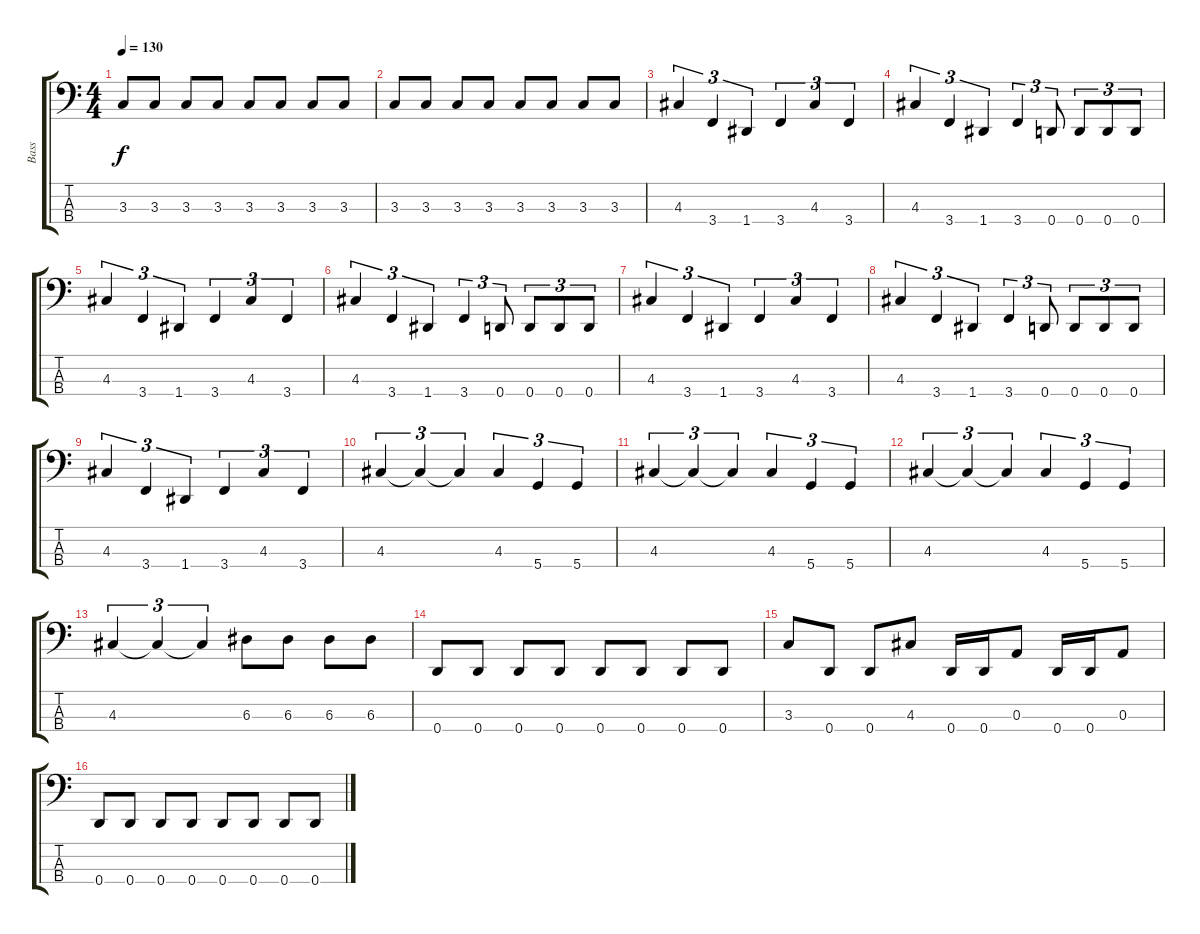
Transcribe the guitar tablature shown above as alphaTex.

\track ("Bass" "Bass") {instrument electricbasspick}
\staff {score tabs}
\tuning (G2 D2 A1 D1) {hide}
\ts (4 4)
\tempo 130
\clef f4
\ks c
3.3.8{dy f} 3.3.8 3.3.8 3.3.8 3.3.8 3.3.8 3.3.8 3.3.8 |
3.3.8 3.3.8 3.3.8 3.3.8 3.3.8 3.3.8 3.3.8 3.3.8 |
4.3.4{tu (3 2)} 3.4.4{tu (3 2)} 1.4.4{tu (3 2)} 3.4.4{tu (3 2)} 4.3.4{tu (3 2)} 3.4.4{tu (3 2)} |
4.3.4{tu (3 2)} 3.4.4{tu (3 2)} 1.4.4{tu (3 2)} 3.4.4{tu (3 2)} 0.4.8{tu (3 2)} 0.4.8{tu (3 2)} 0.4.8{tu (3 2)} 0.4.8{tu (3 2)} |
4.3.4{tu (3 2)} 3.4.4{tu (3 2)} 1.4.4{tu (3 2)} 3.4.4{tu (3 2)} 4.3.4{tu (3 2)} 3.4.4{tu (3 2)} |
4.3.4{tu (3 2)} 3.4.4{tu (3 2)} 1.4.4{tu (3 2)} 3.4.4{tu (3 2)} 0.4.8{tu (3 2)} 0.4.8{tu (3 2)} 0.4.8{tu (3 2)} 0.4.8{tu (3 2)} |
4.3.4{tu (3 2)} 3.4.4{tu (3 2)} 1.4.4{tu (3 2)} 3.4.4{tu (3 2)} 4.3.4{tu (3 2)} 3.4.4{tu (3 2)} |
4.3.4{tu (3 2)} 3.4.4{tu (3 2)} 1.4.4{tu (3 2)} 3.4.4{tu (3 2)} 0.4.8{tu (3 2)} 0.4.8{tu (3 2)} 0.4.8{tu (3 2)} 0.4.8{tu (3 2)} |
4.3.4{tu (3 2)} 3.4.4{tu (3 2)} 1.4.4{tu (3 2)} 3.4.4{tu (3 2)} 4.3.4{tu (3 2)} 3.4.4{tu (3 2)} |
4.3.4{tu (3 2)} 4.3{t}.4{tu (3 2)} 4.3{t}.4{tu (3 2)} 4.3.4{tu (3 2)} 5.4.4{tu (3 2)} 5.4.4{tu (3 2)} |
4.3.4{tu (3 2)} 4.3{t}.4{tu (3 2)} 4.3{t}.4{tu (3 2)} 4.3.4{tu (3 2)} 5.4.4{tu (3 2)} 5.4.4{tu (3 2)} |
4.3.4{tu (3 2)} 4.3{t}.4{tu (3 2)} 4.3{t}.4{tu (3 2)} 4.3.4{tu (3 2)} 5.4.4{tu (3 2)} 5.4.4{tu (3 2)} |
4.3.4{tu (3 2)} 4.3{t}.4{tu (3 2)} 4.3{t}.4{tu (3 2)} 6.3.8 6.3.8 6.3.8 6.3.8 |
0.4.8 0.4.8 0.4.8 0.4.8 0.4.8 0.4.8 0.4.8 0.4.8 |
3.3.8 0.4.8 0.4.8 4.3.8 0.4.16 0.4.16 0.3.8 0.4.16 0.4.16 0.3.8 |
0.4.8 0.4.8 0.4.8 0.4.8 0.4.8 0.4.8 0.4.8 0.4.8
